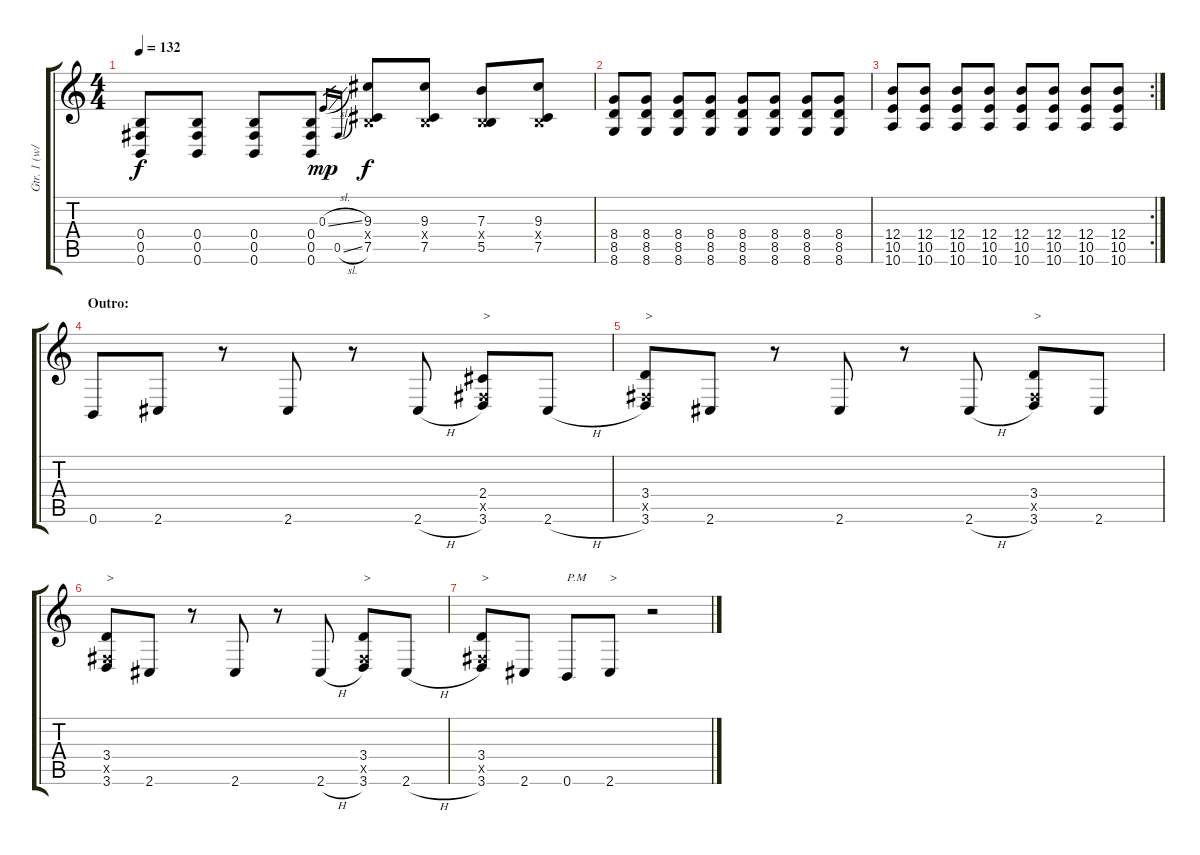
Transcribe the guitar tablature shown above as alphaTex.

\track ("Gtr. 1 (w/dist)" "Gtr. 1 (w/") {instrument distortionguitar}
\staff {score tabs}
\tuning (Db4 Ab3 E3 B2 Gb2 B1) {hide}
\ts (4 4)
\tempo 132
\clef g2
\ks c
(0.4 0.5 0.6).8{dy f} (0.4 0.5 0.6).8 (0.4 0.5 0.6).8 (0.4 0.5 0.6).8 0.3{sl}.16{gr dy mp} 0.5{sl}.16{gr} (9.3 0.4{x} 7.5).8{dy f} (9.3 0.4{x} 7.5).8 (7.3 0.4{x} 5.5).8 (9.3 0.4{x} 7.5).8 |
(8.4 8.5 8.6).8 (8.4 8.5 8.6).8 (8.4 8.5 8.6).8 (8.4 8.5 8.6).8 (8.4 8.5 8.6).8 (8.4 8.5 8.6).8 (8.4 8.5 8.6).8 (8.4 8.5 8.6).8 |
\rc 2
(12.4 10.5 10.6).8 (12.4 10.5 10.6).8 (12.4 10.5 10.6).8 (12.4 10.5 10.6).8 (12.4 10.5 10.6).8 (12.4 10.5 10.6).8 (12.4 10.5 10.6).8 (12.4 10.5 10.6).8 |
\section ("" "Outro:")
0.6.8 2.6.8 r.8 2.6.8 r.8 2.6{h}.8 (2.4 0.5{x} 3.6).8{txt ">" volume 16} 2.6{h}.8{volume 12} |
(3.4 0.5{x} 3.6).8{txt ">" volume 16} 2.6.8{volume 12} r.8 2.6.8 r.8 2.6{h}.8 (3.4 0.5{x} 3.6).8{txt ">" volume 16} 2.6.8{volume 12} |
(3.4 0.5{x} 3.6).8{txt ">" volume 16} 2.6.8{volume 12} r.8 2.6.8 r.8 2.6{h}.8 (3.4 0.5{x} 3.6).8{txt ">" volume 16} 2.6{h}.8{volume 12} |
(3.4 0.5{x} 3.6).8{txt ">" volume 16} 2.6.8{volume 12} 0.6.8{txt "P.M"} 2.6.8{txt ">" volume 16 instrument electricguitarmuted} r.2
